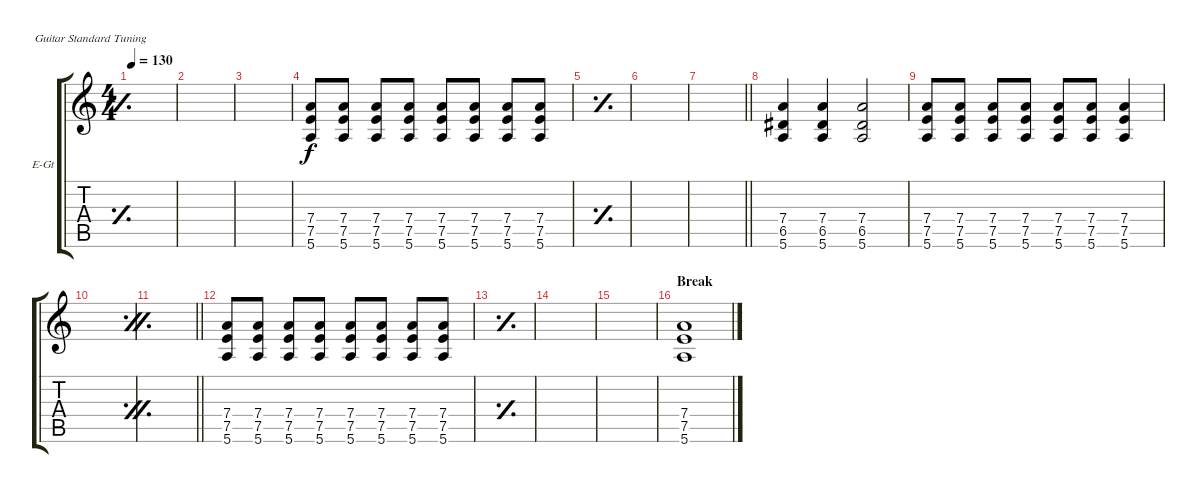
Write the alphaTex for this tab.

\defaultSystemsLayout 4
\bracketExtendMode groupsimilarinstruments
\firstSystemTrackNameOrientation horizontal
\otherSystemsTrackNameOrientation horizontal
\track ("Guitar 2" "E-Gt") {instrument distortionguitar}
\staff {score tabs}
\tuning (E4 B3 G3 D3 A2 E2)
\ts (4 4)
\tempo 130
\clef g2
\simile simple
\ks aminor
|
|
|
(5.6 7.5 7.4).8 (5.6 7.5 7.4).8 (5.6 7.5 7.4).8 (5.6 7.5 7.4).8 (5.6 7.5 7.4).8 (5.6 7.5 7.4).8 (5.6 7.5 7.4).8 (5.6 7.5 7.4).8 |
\simile simple
|
|
\barLineRight lightlight
|
\simile none
(5.6 6.5 7.4).4 (5.6 6.5 7.4).4 (5.6 6.5 7.4).2 |
(5.6 7.5 7.4).8 (5.6 7.5 7.4).8 (5.6 7.5 7.4).8 (5.6 7.5 7.4).8 (5.6 7.5 7.4).8 (5.6 7.5 7.4).8 (5.6 7.5 7.4).4 |
\simile firstofdouble
|
\simile secondofdouble
\barLineRight lightlight
|
\simile none
(5.6 7.5 7.4).8 (5.6 7.5 7.4).8 (5.6 7.5 7.4).8 (5.6 7.5 7.4).8 (5.6 7.5 7.4).8 (5.6 7.5 7.4).8 (5.6 7.5 7.4).8 (5.6 7.5 7.4).8 |
\simile simple
|
|
|
\section ("" "Break")
\simile none
(5.6 7.5 7.4).1
